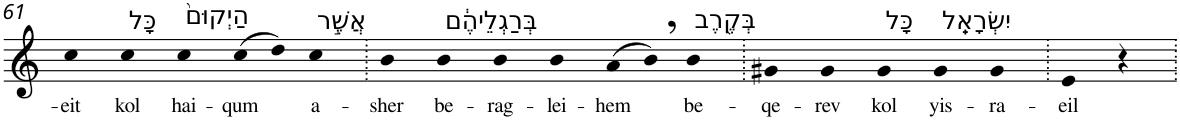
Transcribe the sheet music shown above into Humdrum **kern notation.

**kern	**text
*part1	*part1
*staff1	*staff1
*I"Piano	*
*I'Pno	*
!!LO:PB:g=z
*clefG2	*
*k[]	*
=61	=61
!	!LO:LY:b
4cc	-eit
!LO:TX:a:t=כָּל	!
!	!LO:LY:b
4cc	kol
!LO:TX:a:t=הַיְקוּם֙	!
!	!LO:LY:b
4cc	hai-
!	!LO:LY:b
(8cc	-qum
8dd)	.
!LO:TX:a:t=אֲשֶׁ֣ר	!
!	!LO:LY:b
4cc	a-
=62.	=62.
!	!LO:LY:b
4b	-sher
!LO:TX:a:t=בְּרַגְלֵיהֶ֔ם	!
!	!LO:LY:b
4b	be-
!	!LO:LY:b
4b	-rag-
!	!LO:LY:b
4b	-lei-
!	!LO:LY:b
(8a	-hem
8b,)	.
!LO:TX:a:t=בְּקֶ֖רֶב	!
!	!LO:LY:b
4b	be-
=63.	=63.
!	!LO:LY:b
4g#X	-qe-
!	!LO:LY:b
4g#	-rev
!LO:TX:a:t=כָּל	!
!	!LO:LY:b
4g#	kol
!LO:TX:a:t=יִשְׂרָאֵֽל	!
!	!LO:LY:b
4g#	yis-
!	!LO:LY:b
4g#	-ra-
=64.	=64.
!	!LO:LY:b
4e	-eil
4r	.
=.	=.
*-	*-
